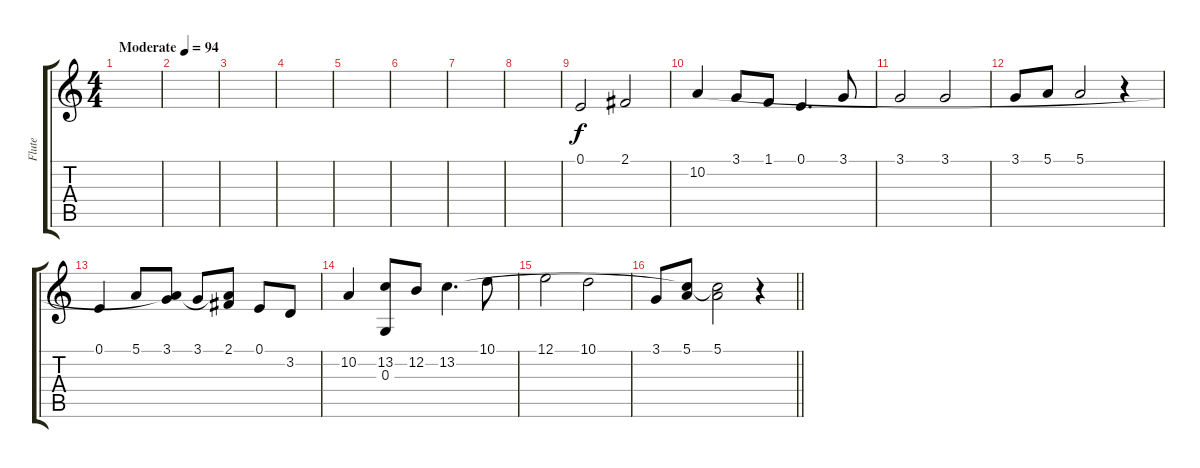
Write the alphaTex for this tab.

\track ("Flute" "Flute") {instrument flute}
\staff {score tabs}
\tuning (E4 B3 G3 D3 A2 E2) {hide}
\ts (4 4)
\tempo (94 "Moderate")
\clef g2
\ks c
|
|
|
|
|
|
|
|
0.1.2 2.1.2 |
10.2.4 3.1.8 1.1.8 0.1.4{d} 3.1.8 |
3.1.2 3.1.2 |
3.1.8 5.1.8 5.1.2 r.4 |
0.1.4 5.1.8 (3.1 10.2{t}).8 3.1.8 (2.1 10.2{t}).8 0.1.8 3.2.8 |
10.2.4 (13.2 0.3).8 12.2.8 13.2.4{d} 10.1.8 |
12.1.2 10.1.2 |
\barLineRight lightlight
3.1.8 (5.1 13.2{t}).8 (5.1 13.2{t}).2 r.4
